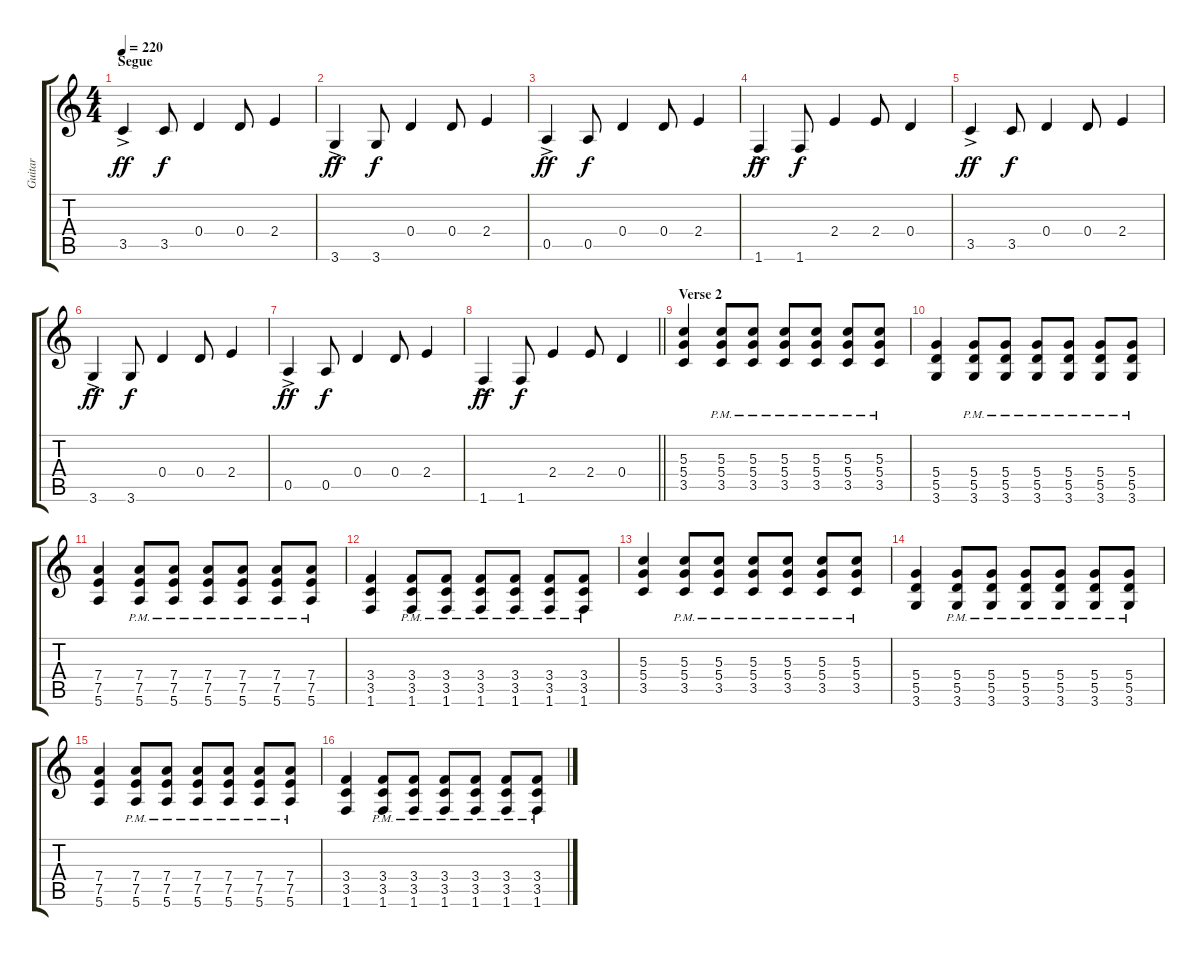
\track ("Guitar" "Guitar") {instrument distortionguitar}
\staff {score tabs}
\tuning (E4 B3 G3 D3 A2 E2) {hide}
\ts (4 4)
\section ("" "Segue")
\tempo 220
\clef g2
\ks c
3.5{ac}.4{dy ff} 3.5.8{dy f} 0.4.4 0.4.8 2.4.4 |
3.6{ac}.4{dy ff} 3.6.8{dy f} 0.4.4 0.4.8 2.4.4 |
0.5{ac}.4{dy ff} 0.5.8{dy f} 0.4.4 0.4.8 2.4.4 |
1.6{ac}.4{dy ff} 1.6.8{dy f} 2.4.4 2.4.8 0.4.4 |
3.5{ac}.4{dy ff} 3.5.8{dy f} 0.4.4 0.4.8 2.4.4 |
3.6{ac}.4{dy ff} 3.6.8{dy f} 0.4.4 0.4.8 2.4.4 |
0.5{ac}.4{dy ff} 0.5.8{dy f} 0.4.4 0.4.8 2.4.4 |
\barLineRight lightlight
1.6{ac}.4{dy ff} 1.6.8{dy f} 2.4.4 2.4.8 0.4.4 |
\section ("" "Verse 2")
(5.3 5.4 3.5).4 (5.3{pm} 5.4{pm} 3.5{pm}).8 (5.3{pm} 5.4{pm} 3.5{pm}).8 (5.3{pm} 5.4{pm} 3.5{pm}).8 (5.3{pm} 5.4{pm} 3.5{pm}).8 (5.3{pm} 5.4{pm} 3.5{pm}).8 (5.3{pm} 5.4{pm} 3.5{pm}).8 |
(5.4 5.5 3.6).4 (5.4{pm} 5.5{pm} 3.6{pm}).8 (5.4{pm} 5.5{pm} 3.6{pm}).8 (5.4{pm} 5.5{pm} 3.6{pm}).8 (5.4{pm} 5.5{pm} 3.6{pm}).8 (5.4{pm} 5.5{pm} 3.6{pm}).8 (5.4{pm} 5.5{pm} 3.6{pm}).8 |
(7.4 7.5 5.6).4 (7.4{pm} 7.5{pm} 5.6{pm}).8 (7.4{pm} 7.5{pm} 5.6{pm}).8 (7.4{pm} 7.5{pm} 5.6{pm}).8 (7.4{pm} 7.5{pm} 5.6{pm}).8 (7.4{pm} 7.5{pm} 5.6{pm}).8 (7.4{pm} 7.5{pm} 5.6{pm}).8 |
(3.4 3.5 1.6).4 (3.4{pm} 3.5{pm} 1.6{pm}).8 (3.4{pm} 3.5{pm} 1.6{pm}).8 (3.4{pm} 3.5{pm} 1.6{pm}).8 (3.4{pm} 3.5{pm} 1.6{pm}).8 (3.4{pm} 3.5{pm} 1.6{pm}).8 (3.4{pm} 3.5{pm} 1.6{pm}).8 |
(5.3 5.4 3.5).4 (5.3{pm} 5.4{pm} 3.5{pm}).8 (5.3{pm} 5.4{pm} 3.5{pm}).8 (5.3{pm} 5.4{pm} 3.5{pm}).8 (5.3{pm} 5.4{pm} 3.5{pm}).8 (5.3{pm} 5.4{pm} 3.5{pm}).8 (5.3{pm} 5.4{pm} 3.5{pm}).8 |
(5.4 5.5 3.6).4 (5.4{pm} 5.5{pm} 3.6{pm}).8 (5.4{pm} 5.5{pm} 3.6{pm}).8 (5.4{pm} 5.5{pm} 3.6{pm}).8 (5.4{pm} 5.5{pm} 3.6{pm}).8 (5.4{pm} 5.5{pm} 3.6{pm}).8 (5.4{pm} 5.5{pm} 3.6{pm}).8 |
(7.4 7.5 5.6).4 (7.4{pm} 7.5{pm} 5.6{pm}).8 (7.4{pm} 7.5{pm} 5.6{pm}).8 (7.4{pm} 7.5{pm} 5.6{pm}).8 (7.4{pm} 7.5{pm} 5.6{pm}).8 (7.4{pm} 7.5{pm} 5.6{pm}).8 (7.4{pm} 7.5{pm} 5.6{pm}).8 |
(3.4 3.5 1.6).4 (3.4{pm} 3.5{pm} 1.6{pm}).8 (3.4{pm} 3.5{pm} 1.6{pm}).8 (3.4{pm} 3.5{pm} 1.6{pm}).8 (3.4{pm} 3.5{pm} 1.6{pm}).8 (3.4{pm} 3.5{pm} 1.6{pm}).8 (3.4{pm} 3.5{pm} 1.6{pm}).8
